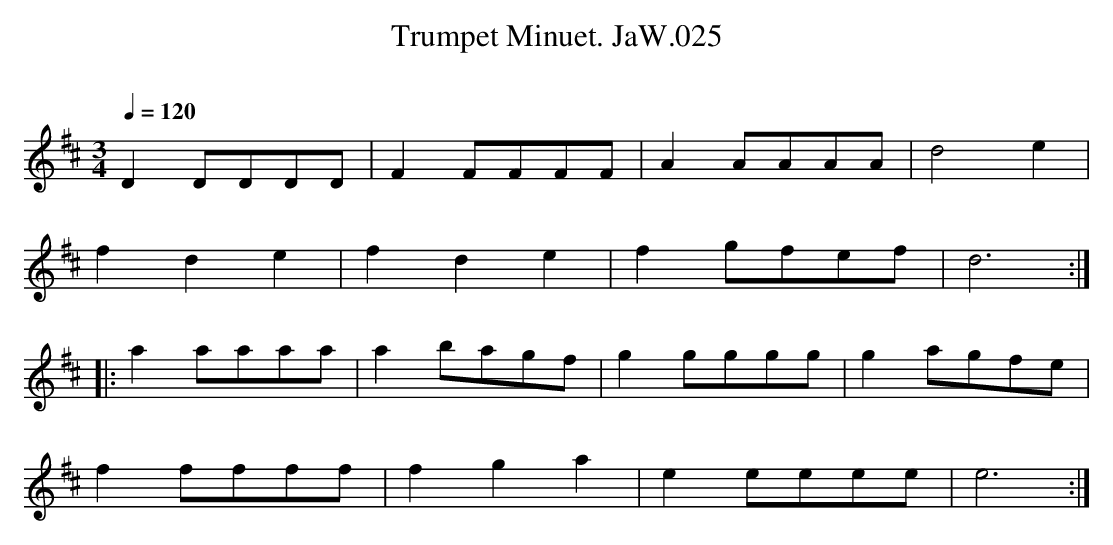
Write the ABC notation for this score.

X:1
T:Trumpet Minuet. JaW.025
M:3/4
Q:1/4=120
L:1/8
O:
K:D
D2DDDD|F2FFFF|A2AAAA|d4e2|
f2d2e2|f2d2e2|f2gfef|d6:|
|:a2aaaa|a2bagf|g2gggg|g2agfe|
f2ffff|f2g2a2|e2eeee|e6:|
